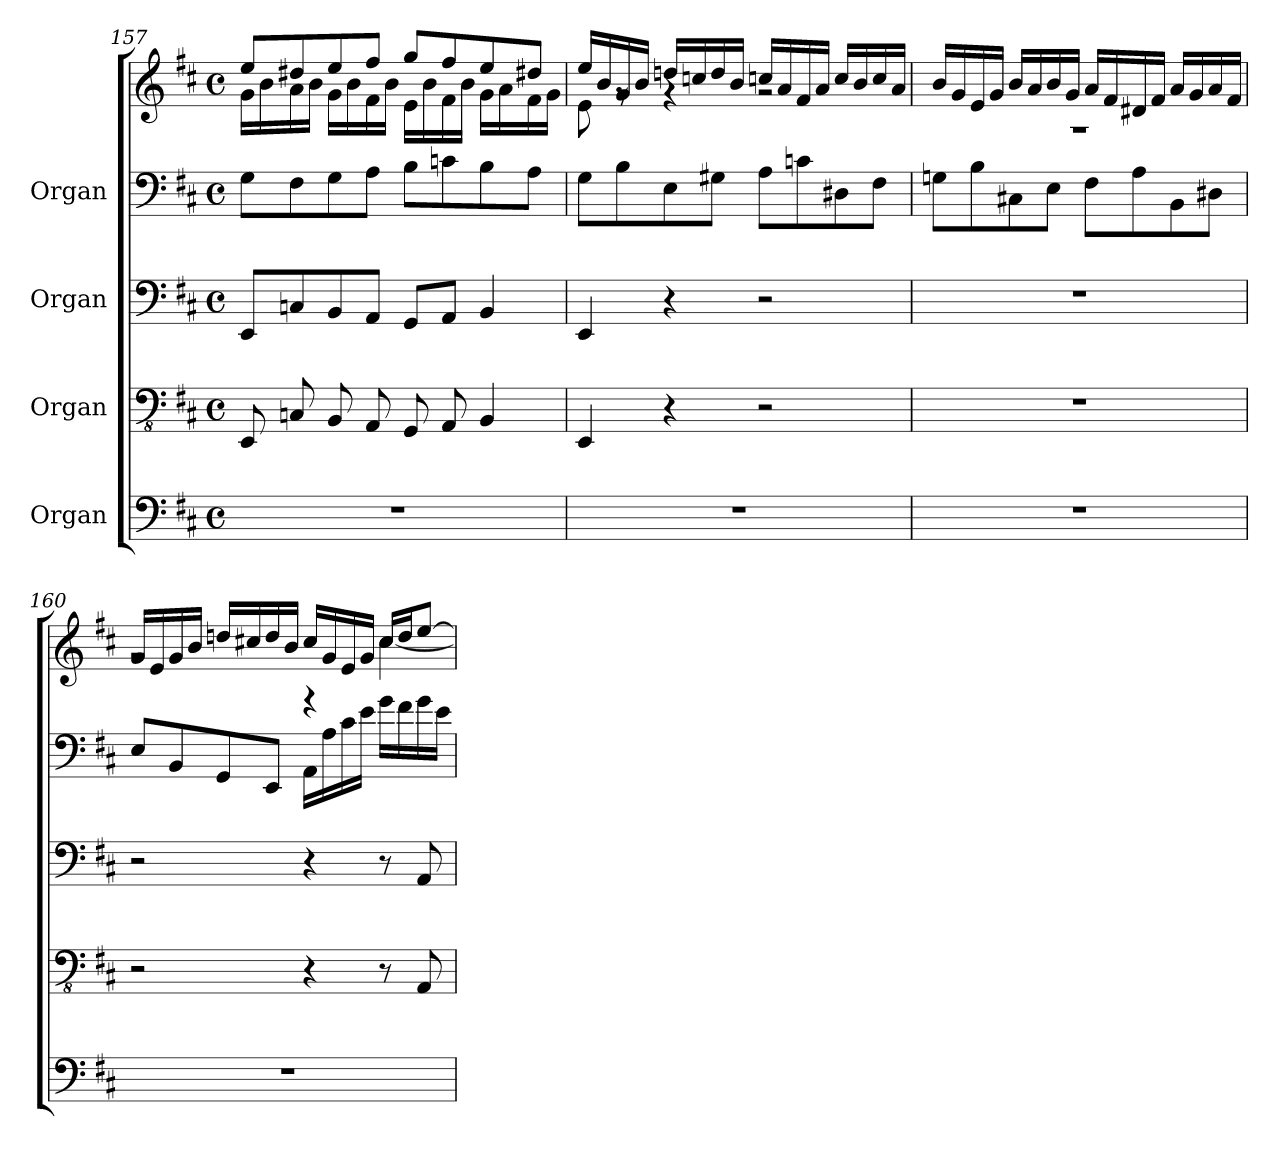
**kern	**kern	**kern	**kern	**kern
*part4	*part3	*part2	*part1	*part1
*staff5	*staff4	*staff3	*staff2	*staff1
*I"Organ	*I"Organ	*I"Organ	*I"Organ	*
*clefF4	*clefFv4	*clefF4	*clefF4	*clefG2
*k[f#c#]	*k[f#c#]	*k[f#c#]	*k[f#c#]	*k[f#c#]
*M4/4	*M4/4	*M4/4	*M4/4	*M4/4
*met(c)	*met(c)	*met(c)	*met(c)	*met(c)
=157	=157	=157	=157	=157
*	*	*	*	*^
1r	8EEE/	8EE/L	8G\L	8ee/L	16g\LL
.	.	.	.	.	16b\
.	8CCn/	8Cn/	8F#\	8dd#X/	16a\
.	.	.	.	.	16b\JJ
.	8BBB/	8BB/	8G\	8ee/	16g\LL
.	.	.	.	.	16b\
.	8AAA/	8AA/J	8A\J	8ff#/J	16f#\
.	.	.	.	.	16b\JJ
.	8GGG/	8GG/L	8B\L	8gg/L	16e\LL
.	.	.	.	.	16b\
.	8AAA/	8AA/J	8cn\	8ff#/	16f#\
.	.	.	.	.	16b\JJ
.	4BBB/	4BB/	8B\	8ee/	16g\LL
.	.	.	.	.	16a\
.	.	.	8A\J	8dd#X/J	16f#\
.	.	.	.	.	16g\JJ
=158	=158	=158	=158	=158	=158
1r	4EEE/	4EE/	8G\L	16ee/LL	8e\
.	.	.	.	16b/	.
.	.	.	8B\	16g/	8rg
.	.	.	.	16b/JJ	.
.	4r	4r	8E\	16ddn/LL	4rg
.	.	.	.	16ccn/	.
.	.	.	8G#X\J	16dd/	.
.	.	.	.	16b/JJ	.
.	2r	2r	8A\L	16ccn/LL	2rg
.	.	.	.	16a/	.
.	.	.	8cn\	16f#/	.
.	.	.	.	16a/JJ	.
.	.	.	8D#X\	16cc/LL	.
.	.	.	.	16b/	.
.	.	.	8F#\J	16cc/	.
.	.	.	.	16a/JJ	.
!!LO:LB:g=z	!!
=159	=159	=159	=159	=159	=159
1r	1r	1r	8Gn\L	16b/LL	1r
.	.	.	.	16g/	.
.	.	.	8B\	16e/	.
.	.	.	.	16g/JJ	.
.	.	.	8C#X\	16b/LL	.
.	.	.	.	16a/	.
.	.	.	8E\J	16b/	.
.	.	.	.	16g/JJ	.
.	.	.	8F#\L	16a/LL	.
.	.	.	.	16f#/	.
.	.	.	8A\	16d#X/	.
.	.	.	.	16f#/JJ	.
.	.	.	8BB\	16a/LL	.
.	.	.	.	16g/	.
.	.	.	8D#X\J	16a/	.
.	.	.	.	16f#/JJ	.
=160	=160	=160	=160	=160	=160
1r	2r	2r	8E/L	16g/LL	2rg
.	.	.	.	16e/	.
.	.	.	8BB/	16g/	.
.	.	.	.	16b/JJ	.
.	.	.	8GG/	16ddn/LL	.
.	.	.	.	16cc#X/	.
.	.	.	8EE/J	16dd/	.
.	.	.	.	16b/JJ	.
.	4r	4r	16AA\LL	16cc#/LL	4r
.	.	.	16A\	16g/	.
.	.	.	16c#\	16e/	.
.	.	.	16e\JJ	16g/JJ	.
.	8r	8r	16g\LL	16cc#/LL	[4cc#\
.	.	.	16f#\	16dd/J	.
.	8AAA/	8AA/	16g\	[8ee/J	.
.	.	.	16e\JJ	.	.
*	*	*	*	*v	*v
=	=	=	=	=
*-	*-	*-	*-	*-
